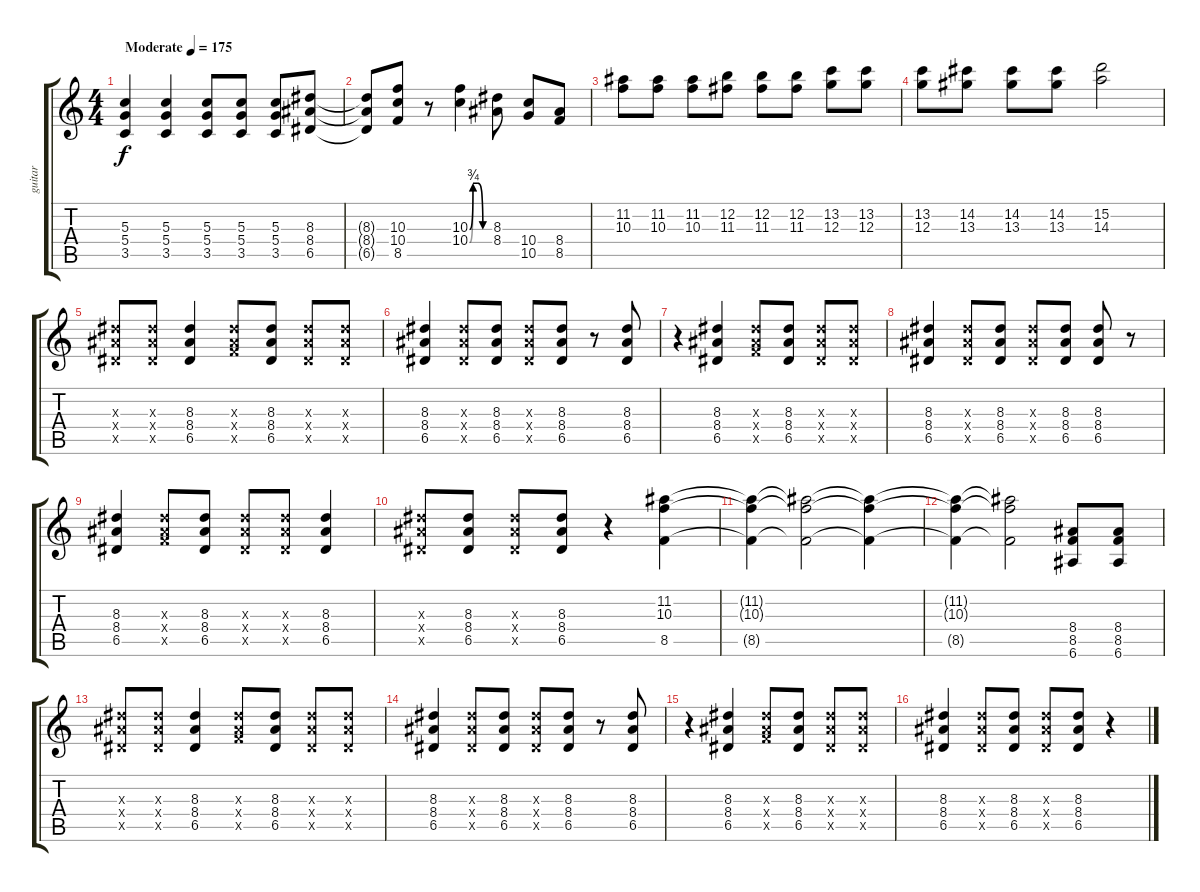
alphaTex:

\track ("guitar" "guitar") {instrument distortionguitar}
\staff {score tabs}
\tuning (E4 B3 G3 D3 A2 E2) {hide}
\ts (4 4)
\tempo (175 "Moderate")
\clef g2
\ks c
(5.3 5.4 3.5).4{dy f instrument distortionguitar} (5.3 5.4 3.5).4 (5.3 5.4 3.5).8 (5.3 5.4 3.5).8 (5.3 5.4 3.5).8 (8.3 8.4 6.5).8 |
(8.3{t} 8.4{t} 6.5{t}).8 (10.3 10.4 8.5).8 r.8 (10.3{be (custom 0 0 10 3 25 3 40 0 60 0)} 10.4{be (custom 0 0 10 3 25 3 40 0 60 0)}).4 (8.3 8.4).8 (10.4 10.5).8 (8.4 8.5).8 |
(11.2 10.3).8 (11.2 10.3).8 (11.2 10.3).8 (12.2 11.3).8 (12.2 11.3).8 (12.2 11.3).8 (13.2 12.3).8 (13.2 12.3).8 |
(13.2 12.3).8 (14.2 13.3).8 (14.2 13.3).8 (14.2 13.3).8 (15.2 14.3).2 |
(8.3{x} 8.4{x} 6.5{x}).8 (8.3{x} 8.4{x} 6.5{x}).8 (8.3 8.4 6.5).4 (8.3{x} 8.4{x} 8.5{x}).8 (8.3 8.4 6.5).8 (8.3{x} 8.4{x} 6.5{x}).8 (8.3{x} 8.4{x} 6.5{x}).8 |
(8.3 8.4 6.5).4 (8.3{x} 8.4{x} 6.5{x}).8 (8.3 8.4 6.5).8 (8.3{x} 8.4{x} 6.5{x}).8 (8.3 8.4 6.5).8 r.8 (8.3 8.4 6.5).8 |
r.4 (8.3 8.4 6.5).4 (8.3{x} 8.4{x} 8.5{x}).8 (8.3 8.4 6.5).8 (8.3{x} 8.4{x} 6.5{x}).8 (8.3{x} 8.4{x} 6.5{x}).8 |
(8.3 8.4 6.5).4 (8.3{x} 8.4{x} 6.5{x}).8 (8.3 8.4 6.5).8 (8.3{x} 8.4{x} 6.5{x}).8 (8.3 8.4 6.5).8 (8.3 8.4 6.5).8 r.8 |
(8.3 8.4 6.5).4 (8.3{x} 8.4{x} 8.5{x}).8 (8.3 8.4 6.5).8 (8.3{x} 8.4{x} 6.5{x}).8 (8.3{x} 8.4{x} 6.5{x}).8 (8.3 8.4 6.5).4 |
(8.3{x} 8.4{x} 6.5{x}).8 (8.3 8.4 6.5).8 (8.3{x} 8.4{x} 6.5{x}).8 (8.3 8.4 6.5).8 r.4 (11.2 10.3 8.5).4 |
(11.2{t} 10.3{t} 8.5{t}).4 (11.2{t} 10.3{t} 8.5{t}).2 (11.2{t} 10.3{t} 8.5{t}).4 |
(11.2{t} 10.3{t} 8.5{t}).4 (11.2{t} 10.3{t} 8.5{t}).2 (8.4 8.5 6.6).8 (8.4 8.5 6.6).8 |
(8.3{x} 8.4{x} 6.5{x}).8 (8.3{x} 8.4{x} 6.5{x}).8 (8.3 8.4 6.5).4 (8.3{x} 8.4{x} 8.5{x}).8 (8.3 8.4 6.5).8 (8.3{x} 8.4{x} 6.5{x}).8 (8.3{x} 8.4{x} 6.5{x}).8 |
(8.3 8.4 6.5).4 (8.3{x} 8.4{x} 6.5{x}).8 (8.3 8.4 6.5).8 (8.3{x} 8.4{x} 6.5{x}).8 (8.3 8.4 6.5).8 r.8 (8.3 8.4 6.5).8 |
r.4 (8.3 8.4 6.5).4 (8.3{x} 8.4{x} 8.5{x}).8 (8.3 8.4 6.5).8 (8.3{x} 8.4{x} 6.5{x}).8 (8.3{x} 8.4{x} 6.5{x}).8 |
(8.3 8.4 6.5).4 (8.3{x} 8.4{x} 6.5{x}).8 (8.3 8.4 6.5).8 (8.3{x} 8.4{x} 6.5{x}).8 (8.3 8.4 6.5).8 r.4
